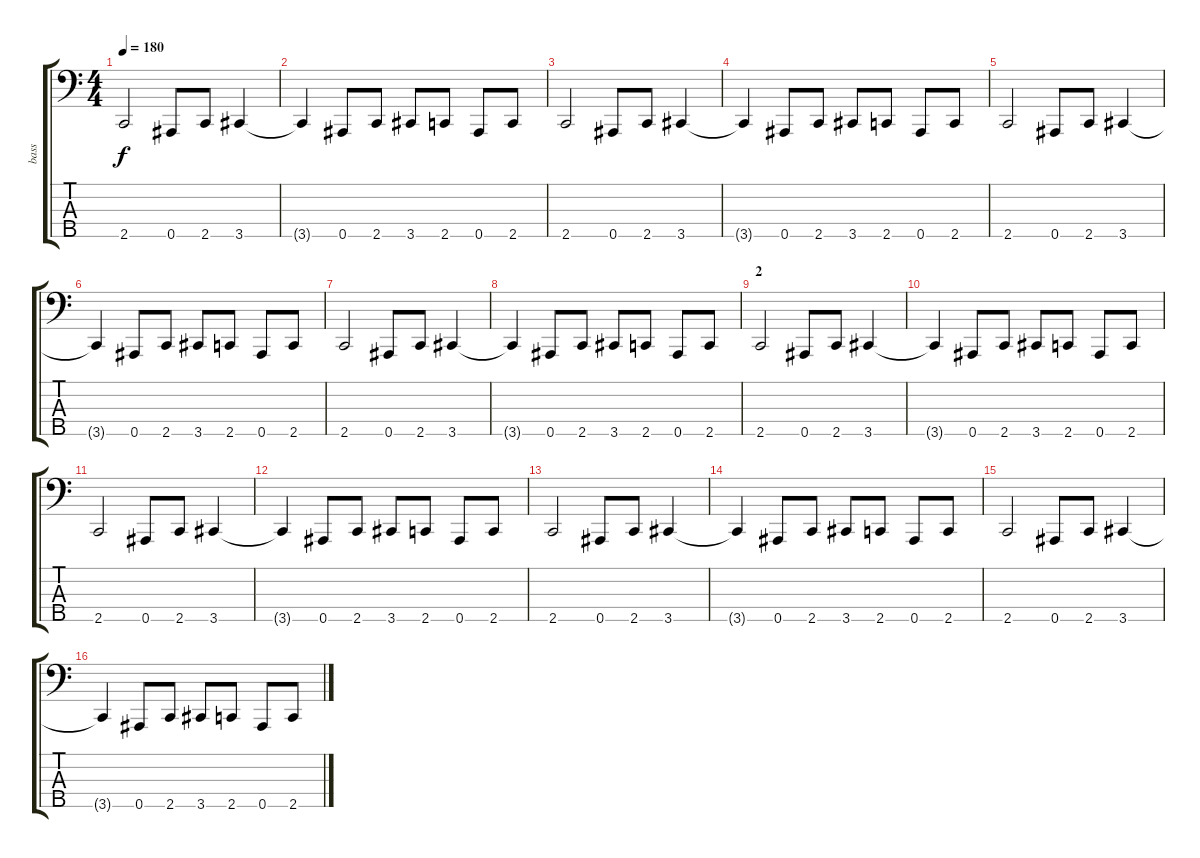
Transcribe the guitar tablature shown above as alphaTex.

\track ("bass" "bass") {instrument electricbasspick}
\staff {score tabs}
\tuning (Gb2 Db2 Ab1 Eb1 Bb0) {hide}
\ts (4 4)
\tempo 180
\clef f4
\ks c
2.5.2{dy f} 0.5.8 2.5.8 3.5.4 |
3.5{t}.4 0.5.8 2.5.8 3.5.8 2.5.8 0.5.8 2.5.8 |
2.5.2 0.5.8 2.5.8 3.5.4 |
3.5{t}.4 0.5.8 2.5.8 3.5.8 2.5.8 0.5.8 2.5.8 |
2.5.2 0.5.8 2.5.8 3.5.4 |
3.5{t}.4 0.5.8 2.5.8 3.5.8 2.5.8 0.5.8 2.5.8 |
2.5.2 0.5.8 2.5.8 3.5.4 |
3.5{t}.4 0.5.8 2.5.8 3.5.8 2.5.8 0.5.8 2.5.8 |
\section ("" "2")
2.5.2 0.5.8 2.5.8 3.5.4 |
3.5{t}.4 0.5.8 2.5.8 3.5.8 2.5.8 0.5.8 2.5.8 |
2.5.2 0.5.8 2.5.8 3.5.4 |
3.5{t}.4 0.5.8 2.5.8 3.5.8 2.5.8 0.5.8 2.5.8 |
2.5.2 0.5.8 2.5.8 3.5.4 |
3.5{t}.4 0.5.8 2.5.8 3.5.8 2.5.8 0.5.8 2.5.8 |
2.5.2 0.5.8 2.5.8 3.5.4 |
3.5{t}.4 0.5.8 2.5.8 3.5.8 2.5.8 0.5.8 2.5.8
